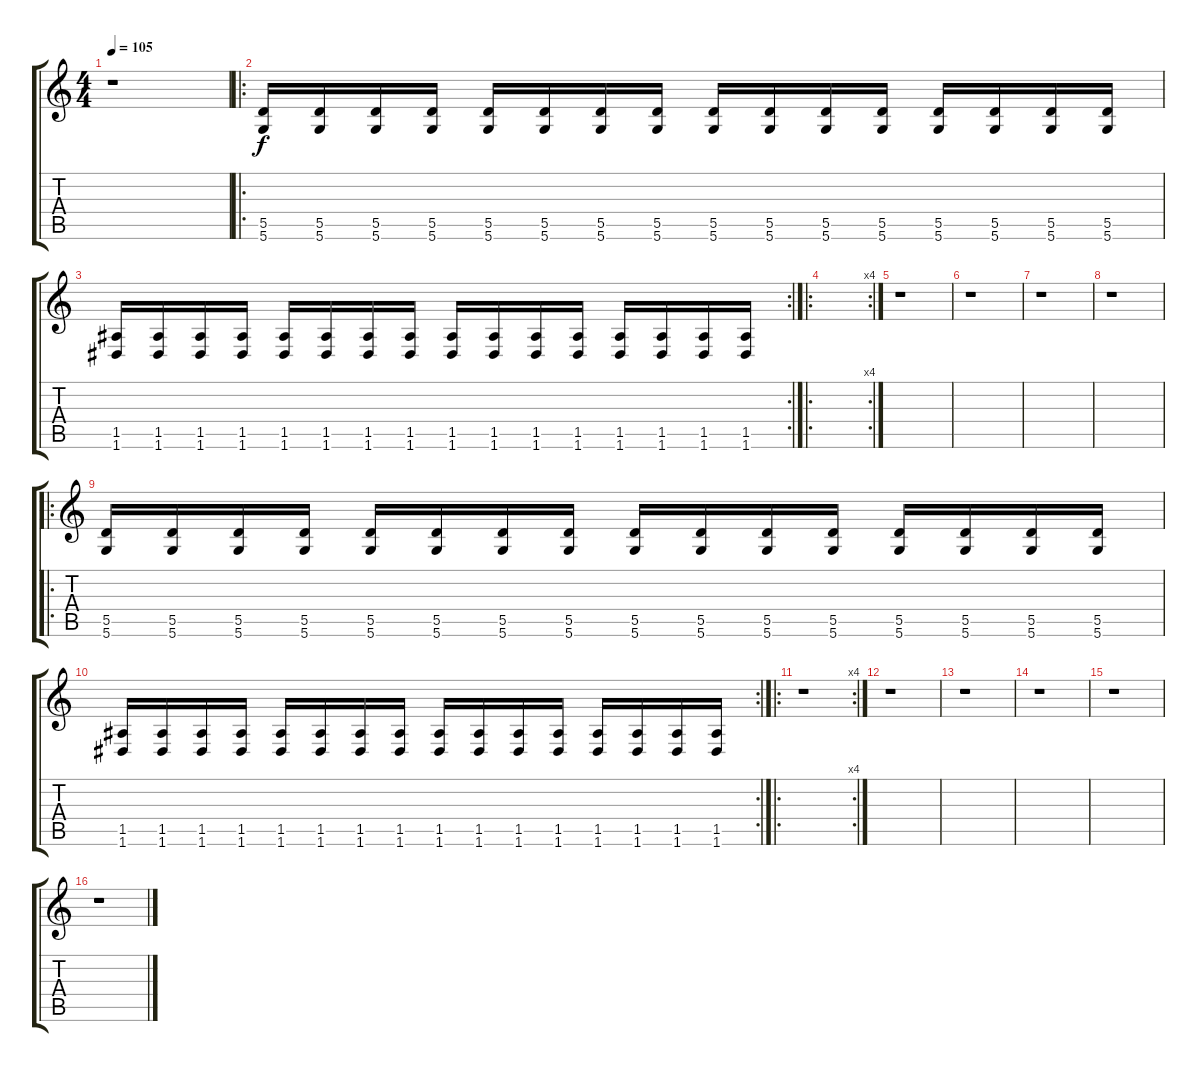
\track "" {instrument distortionguitar}
\staff {score tabs}
\tuning (E4 B3 G3 D3 A2 D2) {hide}
\ts (4 4)
\tempo 105
\clef g2
\ks c
r.1{dy f} |
\ro
(5.5 5.6).16 (5.5 5.6).16 (5.5 5.6).16 (5.5 5.6).16 (5.5 5.6).16 (5.5 5.6).16 (5.5 5.6).16 (5.5 5.6).16 (5.5 5.6).16 (5.5 5.6).16 (5.5 5.6).16 (5.5 5.6).16 (5.5 5.6).16 (5.5 5.6).16 (5.5 5.6).16 (5.5 5.6).16 |
\rc 2
(1.5 1.6).16 (1.5 1.6).16 (1.5 1.6).16 (1.5 1.6).16 (1.5 1.6).16 (1.5 1.6).16 (1.5 1.6).16 (1.5 1.6).16 (1.5 1.6).16 (1.5 1.6).16 (1.5 1.6).16 (1.5 1.6).16 (1.5 1.6).16 (1.5 1.6).16 (1.5 1.6).16 (1.5 1.6).16 |
\ro
\rc 4
|
r.1 |
r.1 |
r.1 |
r.1 |
\ro
(5.5 5.6).16 (5.5 5.6).16 (5.5 5.6).16 (5.5 5.6).16 (5.5 5.6).16 (5.5 5.6).16 (5.5 5.6).16 (5.5 5.6).16 (5.5 5.6).16 (5.5 5.6).16 (5.5 5.6).16 (5.5 5.6).16 (5.5 5.6).16 (5.5 5.6).16 (5.5 5.6).16 (5.5 5.6).16 |
\rc 2
(1.5 1.6).16 (1.5 1.6).16 (1.5 1.6).16 (1.5 1.6).16 (1.5 1.6).16 (1.5 1.6).16 (1.5 1.6).16 (1.5 1.6).16 (1.5 1.6).16 (1.5 1.6).16 (1.5 1.6).16 (1.5 1.6).16 (1.5 1.6).16 (1.5 1.6).16 (1.5 1.6).16 (1.5 1.6).16 |
\ro
\rc 4
r.1 |
r.1 |
r.1 |
r.1 |
r.1 |
r.1
